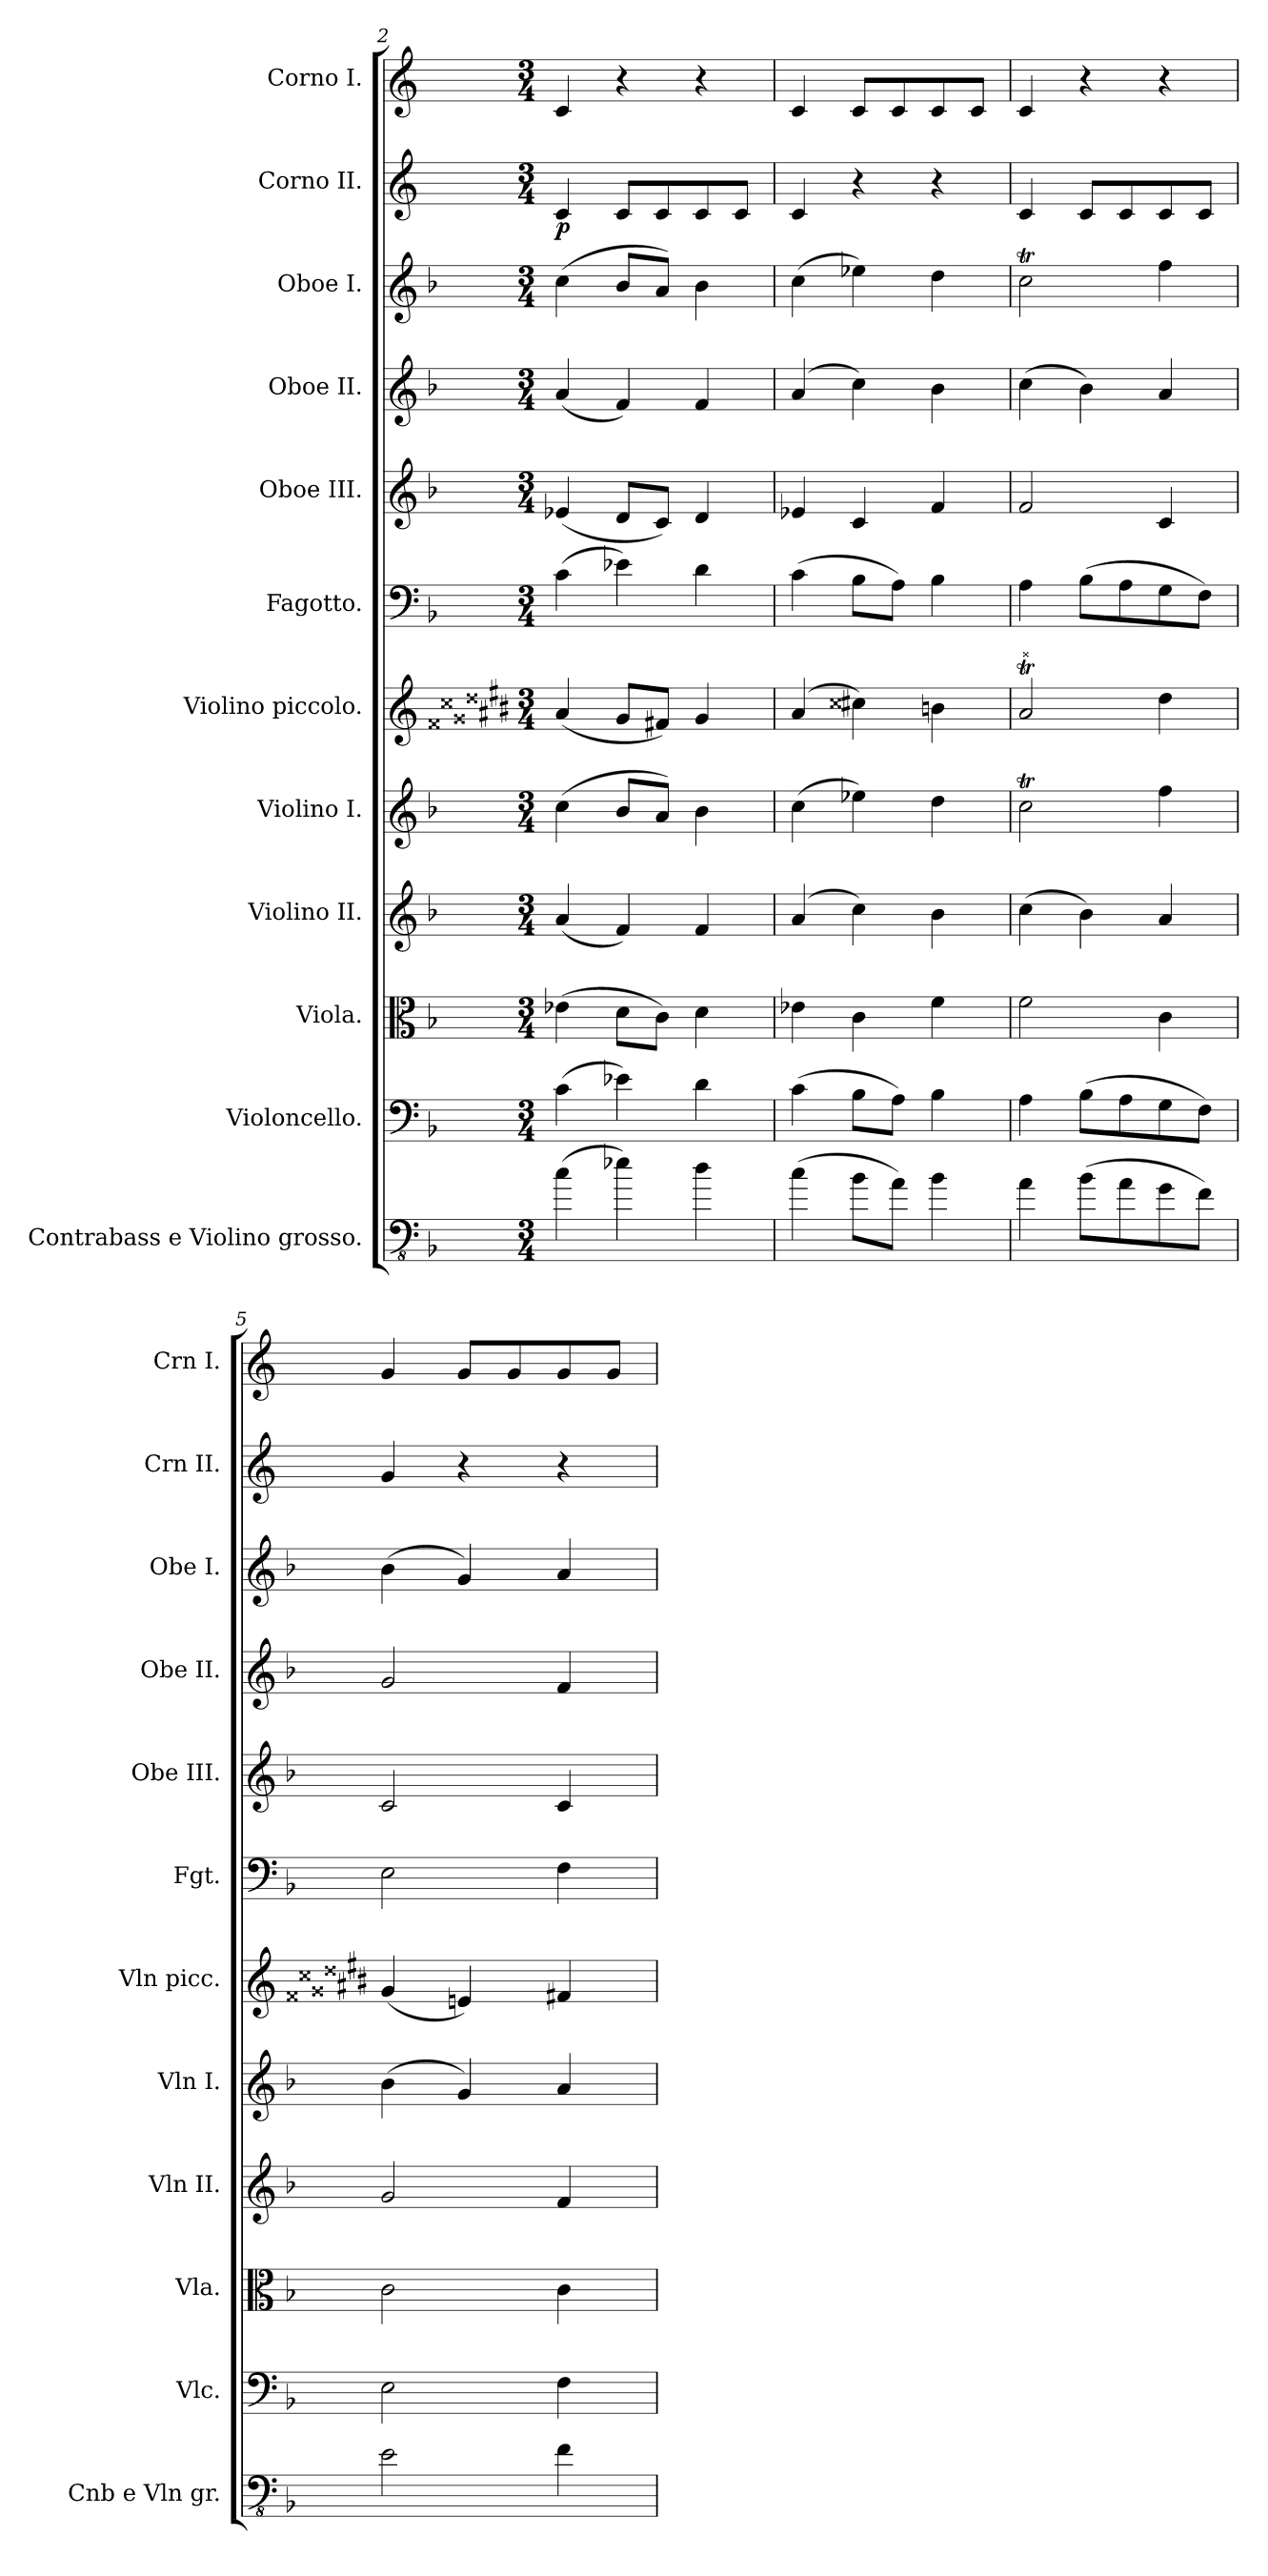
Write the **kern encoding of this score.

**kern	**kern	**kern	**kern	**kern	**kern	**kern	**kern	**kern	**kern	**kern	**dynam	**kern
*part12	*part11	*part10	*part9	*part8	*part7	*part6	*part5	*part4	*part3	*part2	*part2	*part1
*staff12	*staff11	*staff10	*staff9	*staff8	*staff7	*staff6	*staff5	*staff4	*staff3	*staff2	*staff2	*staff1
*I"Contrabass e Violino grosso.	*I"Violoncello.	*I"Viola.	*I"Violino II.	*I"Violino I.	*I"Violino piccolo.	*I"Fagotto.	*I"Oboe III.	*I"Oboe II.	*I"Oboe I.	*I"Corno II.	*	*I"Corno I.
*I'Cnb e Vln gr.	*I'Vlc.	*I'Vla.	*I'Vln II.	*I'Vln I.	*I'Vln picc.	*I'Fgt.	*I'Obe III.	*I'Obe II.	*I'Obe I.	*I'Crn II.	*	*I'Crn I.
*clefFv4	*clefF4	*clefC3	*clefG2	*clefG2	*clefG2	*clefF4	*clefG2	*clefG2	*clefG2	*clefG2	*	*clefG2
*ITrd7c12	*	*	*	*	*ITrd-1c-3	*	*	*	*	*ITrd4c7	*	*ITrd4c7
*k[b-]	*k[b-]	*k[b-]	*k[b-]	*k[b-]	*k[f##c##g##d##a#e#b#]	*k[b-]	*k[b-]	*k[b-]	*k[b-]	*k[b-]	*	*k[b-]
*M3/4	*M3/4	*M3/4	*M3/4	*M3/4	*M3/4	*M3/4	*M3/4	*M3/4	*M3/4	*M3/4	*	*M3/4
=2	=2	=2	=2	=2	=2	=2	=2	=2	=2	=2	=2	=2
!	!	!	!	!	!	!	!	!	!	!	!LO:DY:b	!
(>4C\	(>4c\	(>4e-X\	(<4a/	(>4cc\	(<4b#/	(>4c\	(<4e-X/	(<4a/	(>4cc\	4F/	p	4F/
4E-X\)	4e-X\)	8d\L	4f/)	8b-/L	8a#/L	4e-X\)	8d/L	4f/)	8b-/L	8F/L	.	4r
.	.	8c\J)	.	8a/J)	8g##/J)	.	8c/J)	.	8a/J)	8F/	.	.
4D\	4d\	4d\	4f/	4b-\	4a#/	4d\	4d/	4f/	4b-\	8F/	.	4r
.	.	.	.	.	.	.	.	.	.	8F/J	.	.
=3	=3	=3	=3	=3	=3	=3	=3	=3	=3	=3	=3	=3
(>4C\	(>4c\	4e-X\	(>4a/	(>4cc\	(>4b#/	(>4c\	4e-X/	(>4a/	(>4cc\	4F/	.	4F/
8BB-\L	8B-\L	4c\	4cc\)	4ee-X\)	4cc###X\)	8B-\L	4c/	4cc\)	4ee-X\)	4r	.	8F/L
8AA\J)	8A\J)	.	.	.	.	8A\J)	.	.	.	.	.	8F/
4BB-\	4B-\	4f\	4b-\	4dd\	4cc##X\	4B-\	4f/	4b-\	4dd\	4r	.	8F/
.	.	.	.	.	.	.	.	.	.	.	.	8F/J
=4	=4	=4	=4	=4	=4	=4	=4	=4	=4	=4	=4	=4
4AA\	4A\	2f\	(>4cc\	2ccT\	2b#T/	4A\	2f/	(>4cc\	2ccT\	4F/	.	4F/
(>8BB-\L	(>8B-\L	.	4b-\)	.	.	(>8B-\L	.	4b-\)	.	8F/L	.	4r
8AA\	8A\	.	.	.	.	8A\	.	.	.	8F/	.	.
8GG\	8G\	4c\	4a/	4ff\	4ee#\	8G\	4c/	4a/	4ff\	8F/	.	4r
8FF\J)	8F\J)	.	.	.	.	8F\J)	.	.	.	8F/J	.	.
=5	=5	=5	=5	=5	=5	=5	=5	=5	=5	=5	=5	=5
2EE\	2E\	2c\	2g/	(>4b-\	(<4a#/	2E\	2c/	2g/	(>4b-\	4c/	.	4c/
.	.	.	.	4g/)	4f##/)	.	.	.	4g/)	4r	.	8c/L
.	.	.	.	.	.	.	.	.	.	.	.	8c/
4FF\	4F\	4c\	4f/	4a/	4g##/	4F\	4c/	4f/	4a/	4r	.	8c/
.	.	.	.	.	.	.	.	.	.	.	.	8c/J
=	=	=	=	=	=	=	=	=	=	=	=	=
*-	*-	*-	*-	*-	*-	*-	*-	*-	*-	*-	*-	*-
